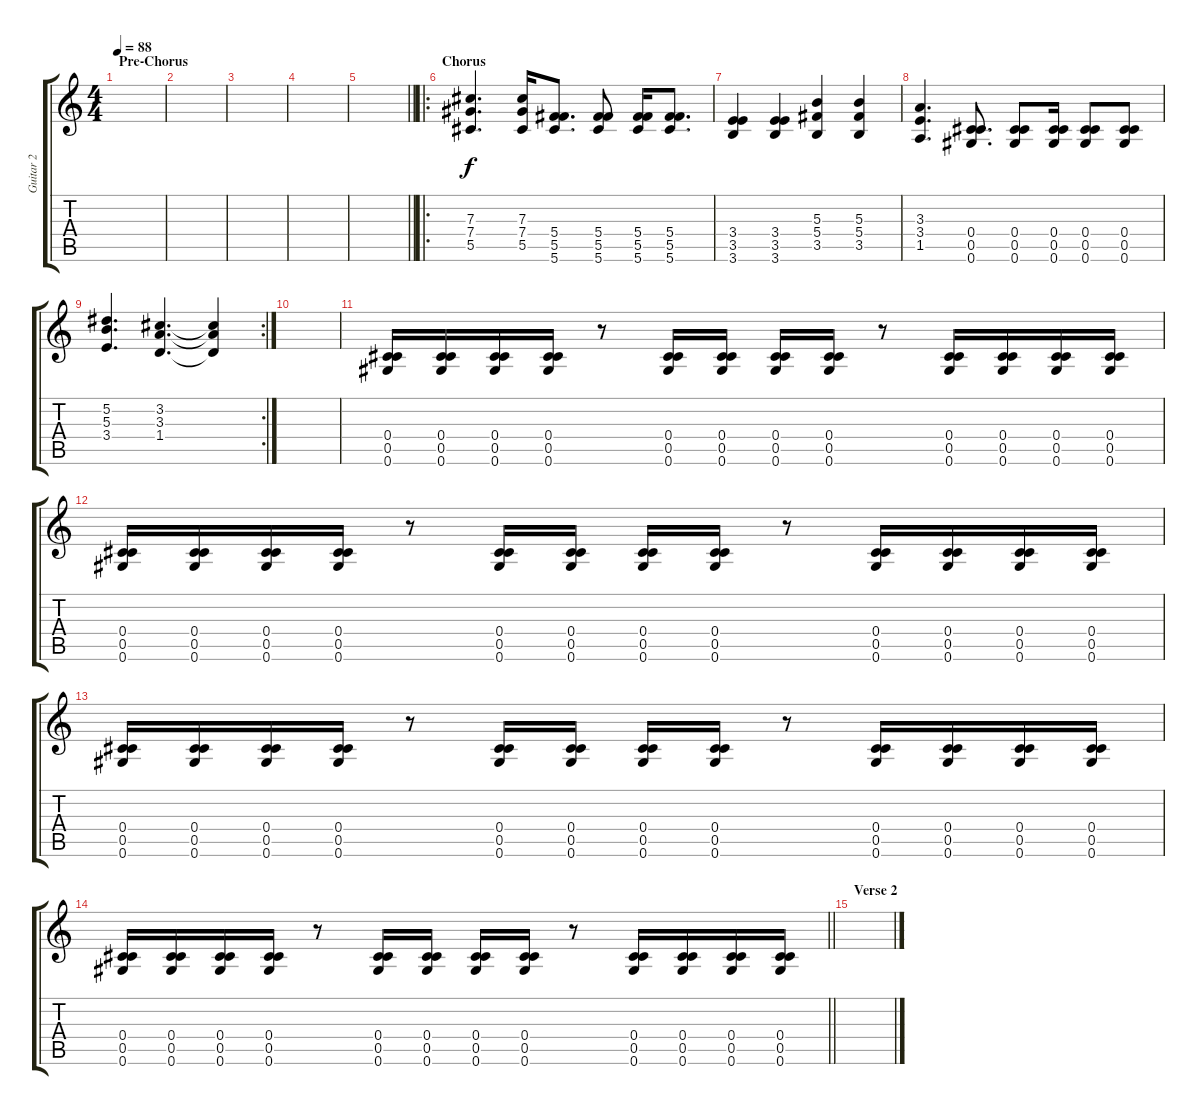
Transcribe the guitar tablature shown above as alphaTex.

\track ("Guitar 2" "Guitar 2") {instrument overdrivenguitar}
\staff {score tabs}
\tuning (Eb4 Bb3 Gb3 Db3 Ab2 Db3) {hide}
\ts (4 4)
\section ("" "Pre-Chorus")
\tempo 88
\clef g2
\ks c
|
|
|
|
\barLineRight lightlight
|
\ro
\section ("" "Chorus")
(7.3 7.4 5.5).4{d} (7.3 7.4 5.5).16 (5.4 5.5 5.6).8{d} (5.4 5.5 5.6).8 (5.4 5.5 5.6).16 (5.4 5.5 5.6).8{d} |
(3.4 3.5 3.6).4 (3.4 3.5 3.6).4 (5.3 5.4 3.5).4 (5.3 5.4 3.5).4 |
(3.3 3.4 1.5).4{d} (0.4 0.5 0.6).8{d} (0.4 0.5 0.6).8 (0.4 0.5 0.6).16 (0.4 0.5 0.6).8 (0.4 0.5 0.6).8 |
\rc 2
(5.2 5.3 3.4).4{d} (3.2 3.3 1.4).4{d} (3.2{t} 3.3{t} 1.4{t}).4 |
|
(0.4 0.5 0.6).16 (0.4 0.5 0.6).16 (0.4 0.5 0.6).16 (0.4 0.5 0.6).16 r.8 (0.4 0.5 0.6).16 (0.4 0.5 0.6).16 (0.4 0.5 0.6).16 (0.4 0.5 0.6).16 r.8 (0.4 0.5 0.6).16 (0.4 0.5 0.6).16 (0.4 0.5 0.6).16 (0.4 0.5 0.6).16 |
(0.4 0.5 0.6).16 (0.4 0.5 0.6).16 (0.4 0.5 0.6).16 (0.4 0.5 0.6).16 r.8 (0.4 0.5 0.6).16 (0.4 0.5 0.6).16 (0.4 0.5 0.6).16 (0.4 0.5 0.6).16 r.8 (0.4 0.5 0.6).16 (0.4 0.5 0.6).16 (0.4 0.5 0.6).16 (0.4 0.5 0.6).16 |
(0.4 0.5 0.6).16 (0.4 0.5 0.6).16 (0.4 0.5 0.6).16 (0.4 0.5 0.6).16 r.8 (0.4 0.5 0.6).16 (0.4 0.5 0.6).16 (0.4 0.5 0.6).16 (0.4 0.5 0.6).16 r.8 (0.4 0.5 0.6).16 (0.4 0.5 0.6).16 (0.4 0.5 0.6).16 (0.4 0.5 0.6).16 |
\barLineRight lightlight
(0.4 0.5 0.6).16 (0.4 0.5 0.6).16 (0.4 0.5 0.6).16 (0.4 0.5 0.6).16 r.8 (0.4 0.5 0.6).16 (0.4 0.5 0.6).16 (0.4 0.5 0.6).16 (0.4 0.5 0.6).16 r.8 (0.4 0.5 0.6).16 (0.4 0.5 0.6).16 (0.4 0.5 0.6).16 (0.4 0.5 0.6).16 |
\section ("" "Verse 2")
